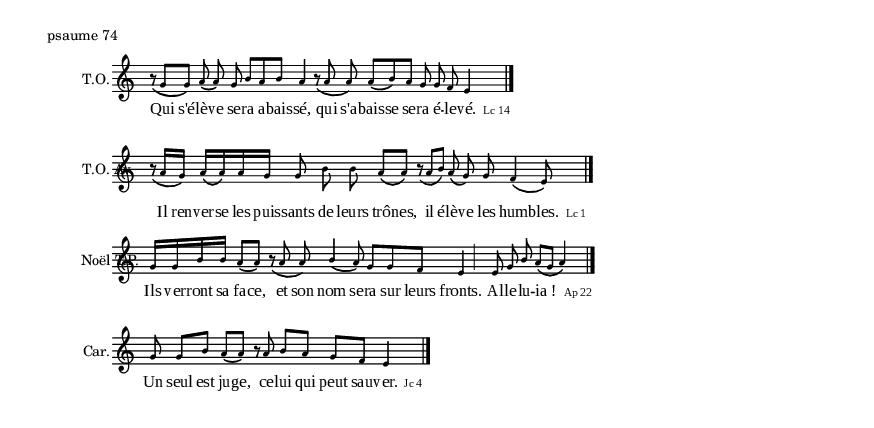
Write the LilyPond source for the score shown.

\version "2.10.0"
\include "definitions.ly"

\markup { psaume 74}


\relative a' { 
	\new Staff {
		\cadenzaOn
		\set Staff.instrumentName = \markup{ \center-align { T.O. } }
		\times 2/3 { r8_\( g[ g\)] }
		\times 2/3 { a\( a\) g }
		\times 2/3 { b[ a b] }
		a4\pespace
		
		\times 2/3 { r8_\( a a\) }
		\times 2/3 { a[\( b\) a] }
		\times 2/3 { g g f }
		e4
		\endBar
	}

	\addlyrics {
		Qui s'é -- lè -- ve se -- ra a -- bais -- sé, qui s'a -- bais -- se se -- ra é -- le -- vé.
		\markup { \citation #"Lc 14" } 
	}
}

\relative a' { 
	\new Staff {
		\cadenzaOn
		\set Staff.instrumentName = \markup{ \center-align { T.O. Av. } }
		r8_\( a16[ g\)]
		a[\( a\) a g]
		\times 2/3 { g8 b b }
		a[\( a\)] \pespace
		
		\times 2/3 { r8_\( a[ b\)] }
		\times 2/3 { a\( g\) g }
		f4\( e8\)
		\endBar
	}

	\addlyrics {
		Il ren -- ver -- se les puis -- sants de leurs trô -- nes, il é -- lè -- ve les hum -- bles.
		\markup { \citation #"Lc 1" } 
	}
}

\relative a' { 
	\new Staff {
		\cadenzaOn
		\set Staff.instrumentName = \markup{ \center-align { Noël T.P. } }
		g16[ g b b]
		a8[\( a\)] \pespace
		
		\times 2/3 { r_\( a a\) }
		\stemUp
		\times 2/3 { b4\( a8\) }
		\times 2/3 { g[ g f] }
		e4
		\cesure \pespace
		\times 2/3 { e8 g b }
		a[\( g]
		a4\)
		\endBar
	}

	\addlyrics {
		Ils ver -- ront sa fa -- ce, et son nom se -- ra sur leurs fronts. "Al" -- le -- lu -- "ia !" _ _
		\markup { \citation #"Ap 22" } 
	}
}

\relative a' { 
	\new Staff {
		\cadenzaOn
		\set Staff.instrumentName = \markup{ \center-align { Car. } }
		g8
		g[ b]
		a[\( a\)]
		\pespace
		r a
		b[ a]
		g[ f]
		e4
		\endBar
	}

	\addlyrics {
		Un seul est ju -- ge, ce -- lui qui peut sau -- ver.
		\markup { \citation #"Jc 4" } 
	}
}

